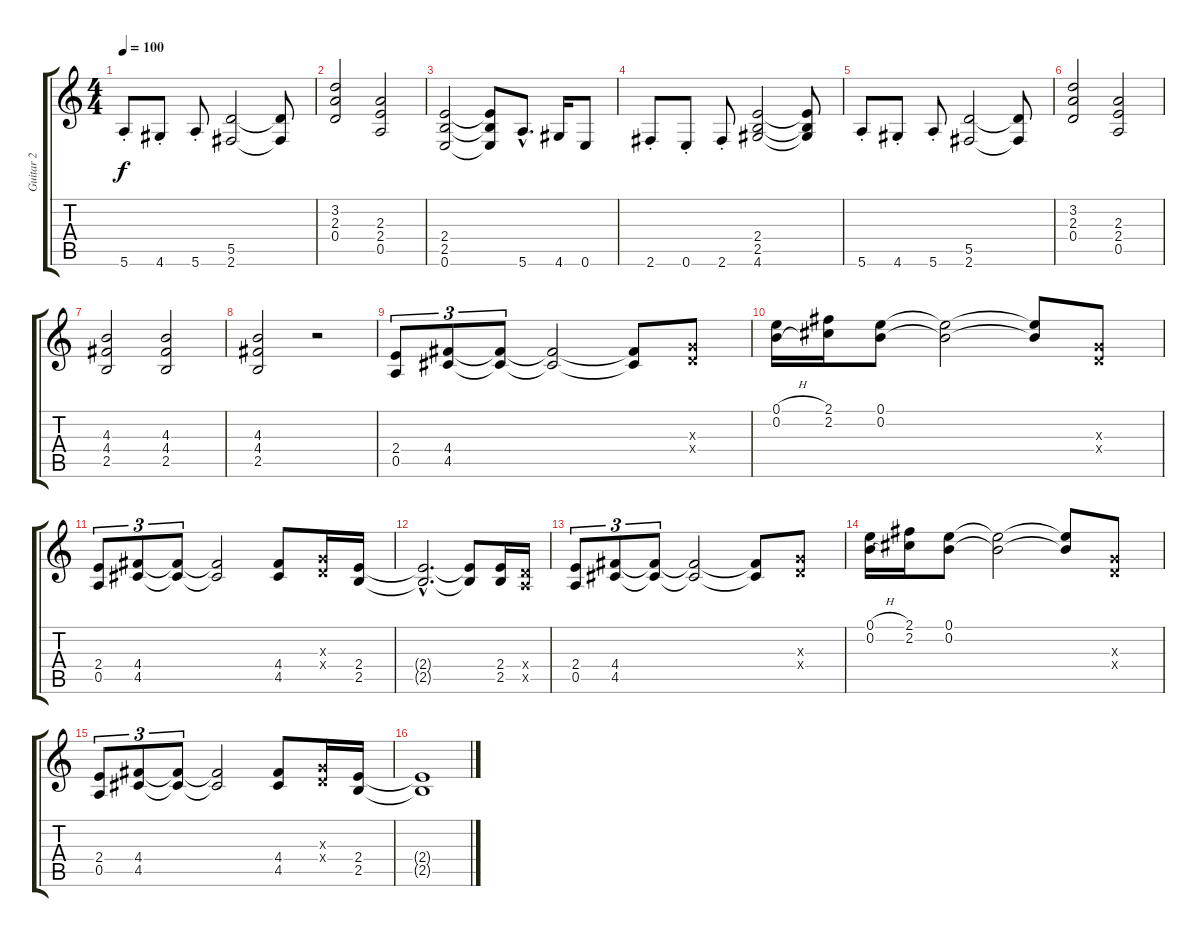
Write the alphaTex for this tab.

\track ("Guitar 2" "Guitar 2") {instrument overdrivenguitar}
\staff {score tabs}
\tuning (E4 B3 G3 D3 A2 E2) {hide}
\ts (4 4)
\tempo 100
\clef g2
\ks c
5.6{st}.8{dy f} 4.6{st}.8 5.6{st}.8 (5.5 2.6).2 (5.5{t} 2.6{t}).8 |
(3.2 2.3 0.4).2 (2.3 2.4 0.5).2 |
(2.4 2.5 0.6).2 (2.4{t} 2.5{t} 0.6{t}).8 5.6{hac}.8{d} 4.6.16 0.6.8 |
2.6{st}.8 0.6{st}.8 2.6{st}.8 (2.4 2.5 4.6).2 (2.4{t} 2.5{t} 4.6{t}).8 |
5.6{st}.8 4.6{st}.8 5.6{st}.8 (5.5 2.6).2 (5.5{t} 2.6{t}).8 |
(3.2 2.3 0.4).2 (2.3 2.4 0.5).2 |
(4.3 4.4 2.5).2 (4.3 4.4 2.5).2 |
(4.3 4.4 2.5).2 r.2 |
(2.4 0.5).8{tu (3 2)} (4.4 4.5).8{tu (3 2)} (4.4{t} 4.5{t}).8{tu (3 2)} (4.4{t} 4.5{t}).2 (4.4{t} 4.5{t}).8 (0.3{x} 0.4{x}).8 |
(0.1{h} 0.2{h}).16 (2.1 2.2).16 (0.1 0.2).8 (0.1{t} 0.2{t}).2 (0.1{t} 0.2{t}).8 (0.3{x} 0.4{x}).8 |
(2.4 0.5).8{tu (3 2)} (4.4 4.5).8{tu (3 2)} (4.4{t} 4.5{t}).8{tu (3 2)} (4.4{t} 4.5{t}).2 (4.4 4.5).8 (0.3{x} 0.4{x}).16 (2.4 2.5).16 |
(2.4{hac t} 2.5{hac t}).2{d} (2.4{t} 2.5{t}).8 (2.4 2.5).16 (0.4{x} 0.5{x}).16 |
(2.4 0.5).8{tu (3 2)} (4.4 4.5).8{tu (3 2)} (4.4{t} 4.5{t}).8{tu (3 2)} (4.4{t} 4.5{t}).2 (4.4{t} 4.5{t}).8 (0.3{x} 0.4{x}).8 |
(0.1{h} 0.2{h}).16 (2.1 2.2).16 (0.1 0.2).8 (0.1{t} 0.2{t}).2 (0.1{t} 0.2{t}).8 (0.3{x} 0.4{x}).8 |
(2.4 0.5).8{tu (3 2)} (4.4 4.5).8{tu (3 2)} (4.4{t} 4.5{t}).8{tu (3 2)} (4.4{t} 4.5{t}).2 (4.4 4.5).8 (0.3{x} 0.4{x}).16 (2.4 2.5).16 |
(2.4{t} 2.5{t}).1
